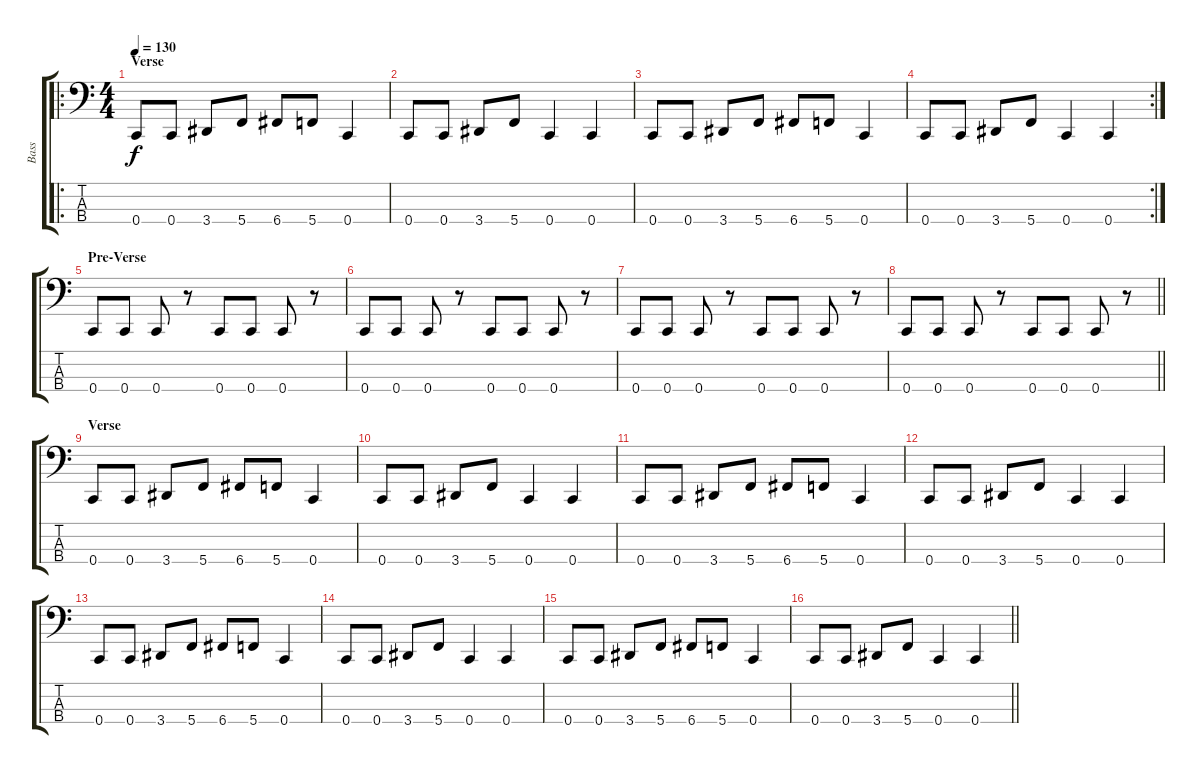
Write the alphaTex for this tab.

\track ("Bass" "Bass") {instrument electricbassfinger}
\staff {score tabs}
\tuning (F2 C2 G1 C1) {hide}
\ro
\ts (4 4)
\section ("" "Verse")
\tempo 130
\clef f4
\ks c
0.4.8{dy f} 0.4.8 3.4.8 5.4.8 6.4.8 5.4.8 0.4.4 |
0.4.8 0.4.8 3.4.8 5.4.8 0.4.4 0.4.4 |
0.4.8 0.4.8 3.4.8 5.4.8 6.4.8 5.4.8 0.4.4 |
\rc 2
0.4.8 0.4.8 3.4.8 5.4.8 0.4.4 0.4.4 |
\section ("" "Pre-Verse")
0.4.8 0.4.8 0.4.8 r.8 0.4.8 0.4.8 0.4.8 r.8 |
0.4.8 0.4.8 0.4.8 r.8 0.4.8 0.4.8 0.4.8 r.8 |
0.4.8 0.4.8 0.4.8 r.8 0.4.8 0.4.8 0.4.8 r.8 |
\barLineRight lightlight
0.4.8 0.4.8 0.4.8 r.8 0.4.8 0.4.8 0.4.8 r.8 |
\section ("" "Verse")
0.4.8 0.4.8 3.4.8 5.4.8 6.4.8 5.4.8 0.4.4 |
0.4.8 0.4.8 3.4.8 5.4.8 0.4.4 0.4.4 |
0.4.8 0.4.8 3.4.8 5.4.8 6.4.8 5.4.8 0.4.4 |
0.4.8 0.4.8 3.4.8 5.4.8 0.4.4 0.4.4 |
0.4.8 0.4.8 3.4.8 5.4.8 6.4.8 5.4.8 0.4.4 |
0.4.8 0.4.8 3.4.8 5.4.8 0.4.4 0.4.4 |
0.4.8 0.4.8 3.4.8 5.4.8 6.4.8 5.4.8 0.4.4 |
\barLineRight lightlight
0.4.8 0.4.8 3.4.8 5.4.8 0.4.4 0.4.4
